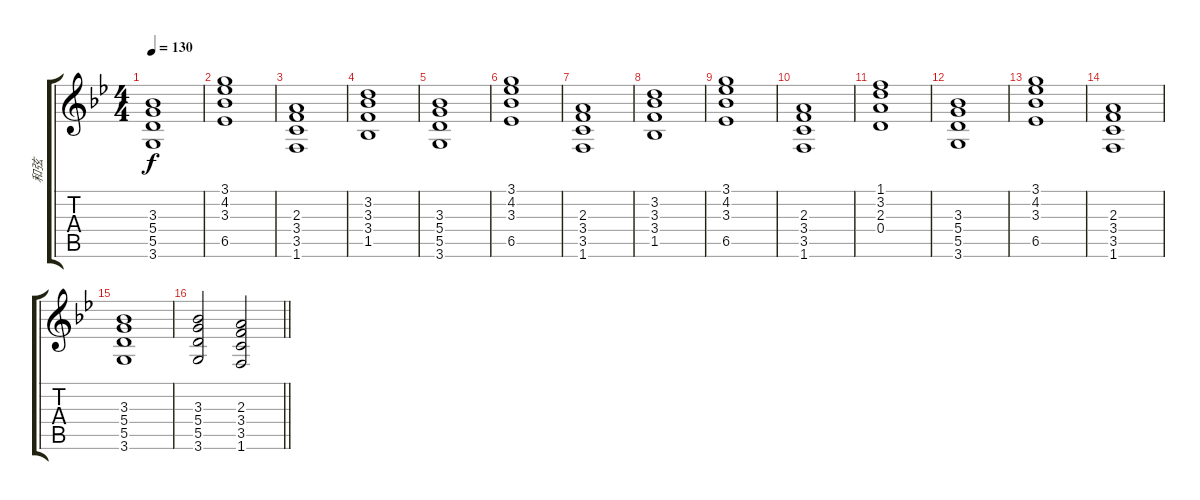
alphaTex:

\track ("和弦" "和弦") {mute instrument acousticguitarsteel}
\staff {score tabs}
\tuning (E4 B3 G3 D3 A2 E2) {hide}
\ts (4 4)
\tempo 130
\clef g2
\ks bb
(3.3 5.4 5.5 3.6).1{dy f} |
(3.1 4.2 3.3 6.5).1 |
(2.3 3.4 3.5 1.6).1 |
(3.2 3.3 3.4 1.5).1 |
(3.3 5.4 5.5 3.6).1 |
(3.1 4.2 3.3 6.5).1 |
(2.3 3.4 3.5 1.6).1 |
(3.2 3.3 3.4 1.5).1 |
(3.1 4.2 3.3 6.5).1 |
(2.3 3.4 3.5 1.6).1 |
(1.1 3.2 2.3 0.4).1 |
(3.3 5.4 5.5 3.6).1 |
(3.1 4.2 3.3 6.5).1 |
(2.3 3.4 3.5 1.6).1 |
(3.3 5.4 5.5 3.6).1 |
\barLineRight lightlight
(3.3 5.4 5.5 3.6).2 (2.3 3.4 3.5 1.6).2
